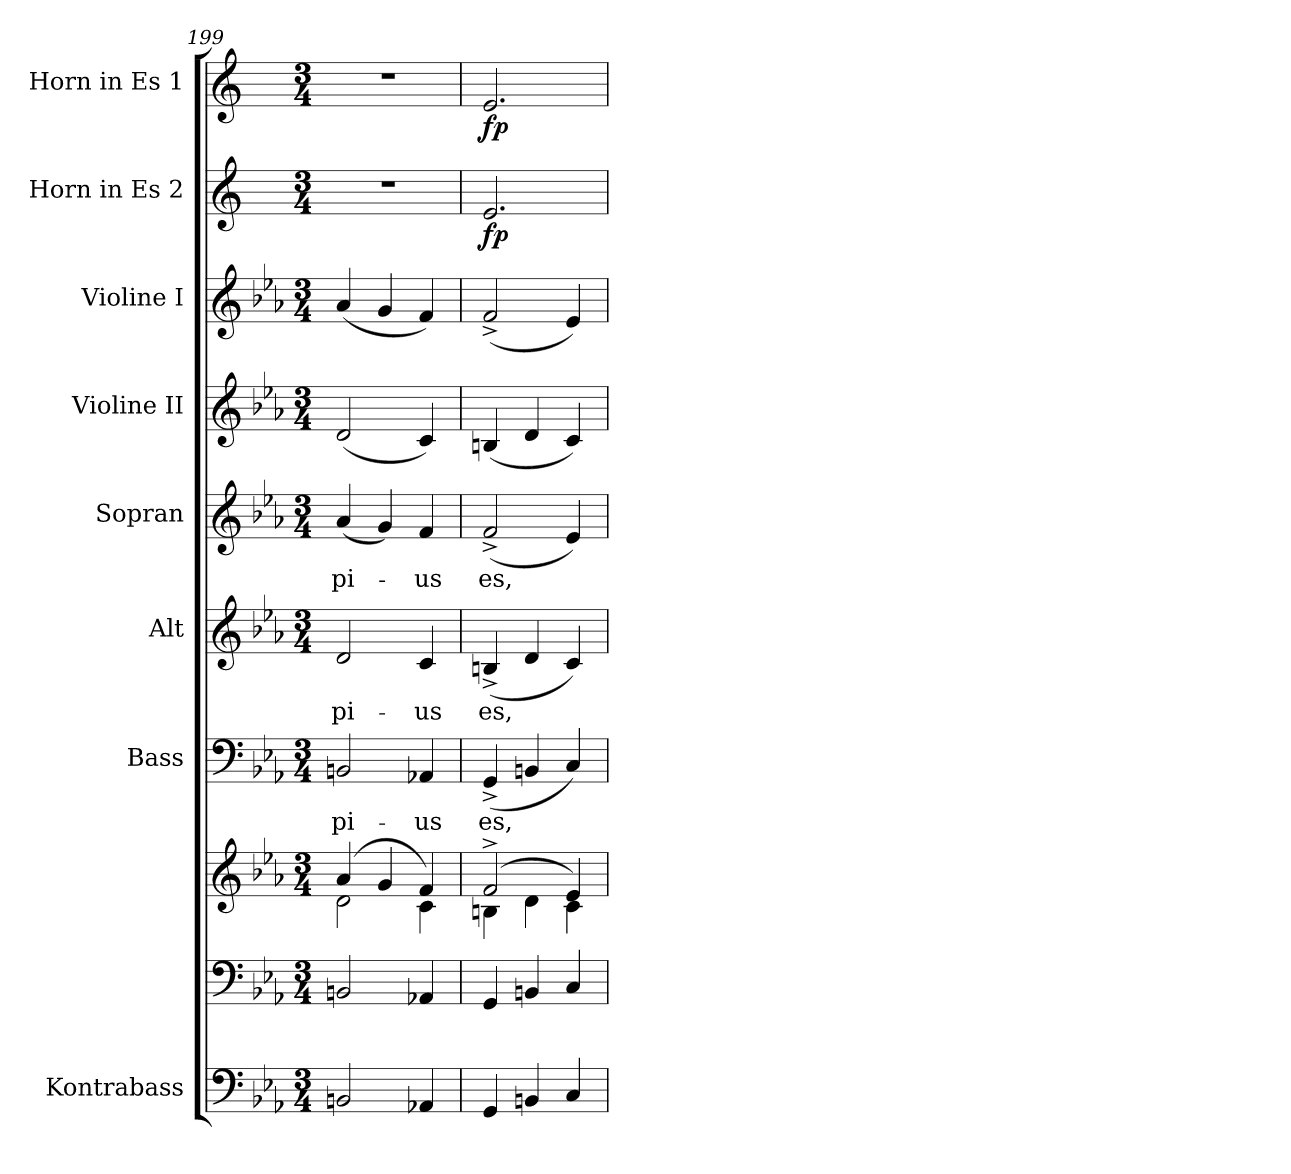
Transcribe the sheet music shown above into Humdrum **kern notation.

**kern	**kern	**kern	**kern	**text	**kern	**text	**kern	**text	**kern	**kern	**kern	**dynam	**kern	**dynam
*part9	*part8	*part8	*part7	*part7	*part6	*part6	*part5	*part5	*part4	*part3	*part2	*part2	*part1	*part1
*staff10	*staff9	*staff8	*staff7	*staff7	*staff6	*staff6	*staff5	*staff5	*staff4	*staff3	*staff2	*staff2	*staff1	*staff1
*I"Kontrabass	*	*	*I"Bass	*	*I"Alt	*	*I"Sopran	*	*I"Violine II	*I"Violine I	*I"Horn in Es 2	*	*I"Horn in Es 1	*
*I'Kb.	*	*	*I'B.	*	*I'A.	*	*I'S.	*	*I'Vl. II	*I'Vl. I	*	*	*	*
*clefF4	*clefF4	*clefG2	*clefF4	*	*clefG2	*	*clefG2	*	*clefG2	*clefG2	*clefG2	*	*clefG2	*
*ITrd7c12	*	*	*	*	*	*	*	*	*	*	*ITrd5c9	*	*ITrd5c9	*
*k[b-e-a-]	*k[b-e-a-]	*k[b-e-a-]	*k[b-e-a-]	*	*k[b-e-a-]	*	*k[b-e-a-]	*	*k[b-e-a-]	*k[b-e-a-]	*k[b-e-a-]	*	*k[b-e-a-]	*
*E-:	*E-:	*E-:	*E-:	*	*E-:	*	*E-:	*	*E-:	*E-:	*E-:	*	*E-:	*
*M3/4	*M3/4	*M3/4	*M3/4	*	*M3/4	*	*M3/4	*	*M3/4	*M3/4	*M3/4	*	*M3/4	*
=199	=199	=199	=199	=199	=199	=199	=199	=199	=199	=199	=199	=199	=199	=199
*	*	*^	*	*	*	*	*	*	*	*	*	*	*	*
!	!	!	!	!	!LO:LY:b	!	!LO:LY:b	!	!LO:LY:b	!	!	!	!	!	!
2BBBn/	2BBn/	(4a-/	2d\	2BBn/	pi-	2d/	pi-	(<4a-/	pi-	(<2d/	(<4a-/	2.r	.	2.r	.
.	.	4g/	.	.	.	.	.	4g/)	.	.	4g/	.	.	.	.
!	!	!	!	!	!LO:LY:b	!	!LO:LY:b	!	!LO:LY:b	!	!	!	!	!	!
4AAA-X/	4AA-X/	4f/)	4c\	4AA-X/	-us	4c/	-us	4f/	-us	4c/)	4f/)	.	.	.	.
=200	=200	=200	=200	=200	=200	=200	=200	=200	=200	=200	=200	=200	=200	=200	=200
!	!	!	!	!	!LO:LY:b	!	!LO:LY:b	!	!LO:LY:b	!	!	!	!LO:DY:b	!	!LO:DY:b
4GGG/	4GG/	(2f^</	4Bn\	(<4GG^>/	es,	(<4Bn^>/	es,	(<2f^>/	es,	(<4Bn/	(<2f^</	2.G/	fp	2.G/	fp
4BBBn/	4BBn/	.	4d\	4BBn/	.	4d/	.	.	.	4d/	.	.	.	.	.
4CC/	4C/	4e-/)	4c\	4C/)	.	4c/)	.	4e-/)	.	4c/)	4e-/)	.	.	.	.
*	*	*v	*v	*	*	*	*	*	*	*	*	*	*	*	*
=	=	=	=	=	=	=	=	=	=	=	=	=	=	=
*-	*-	*-	*-	*-	*-	*-	*-	*-	*-	*-	*-	*-	*-	*-
